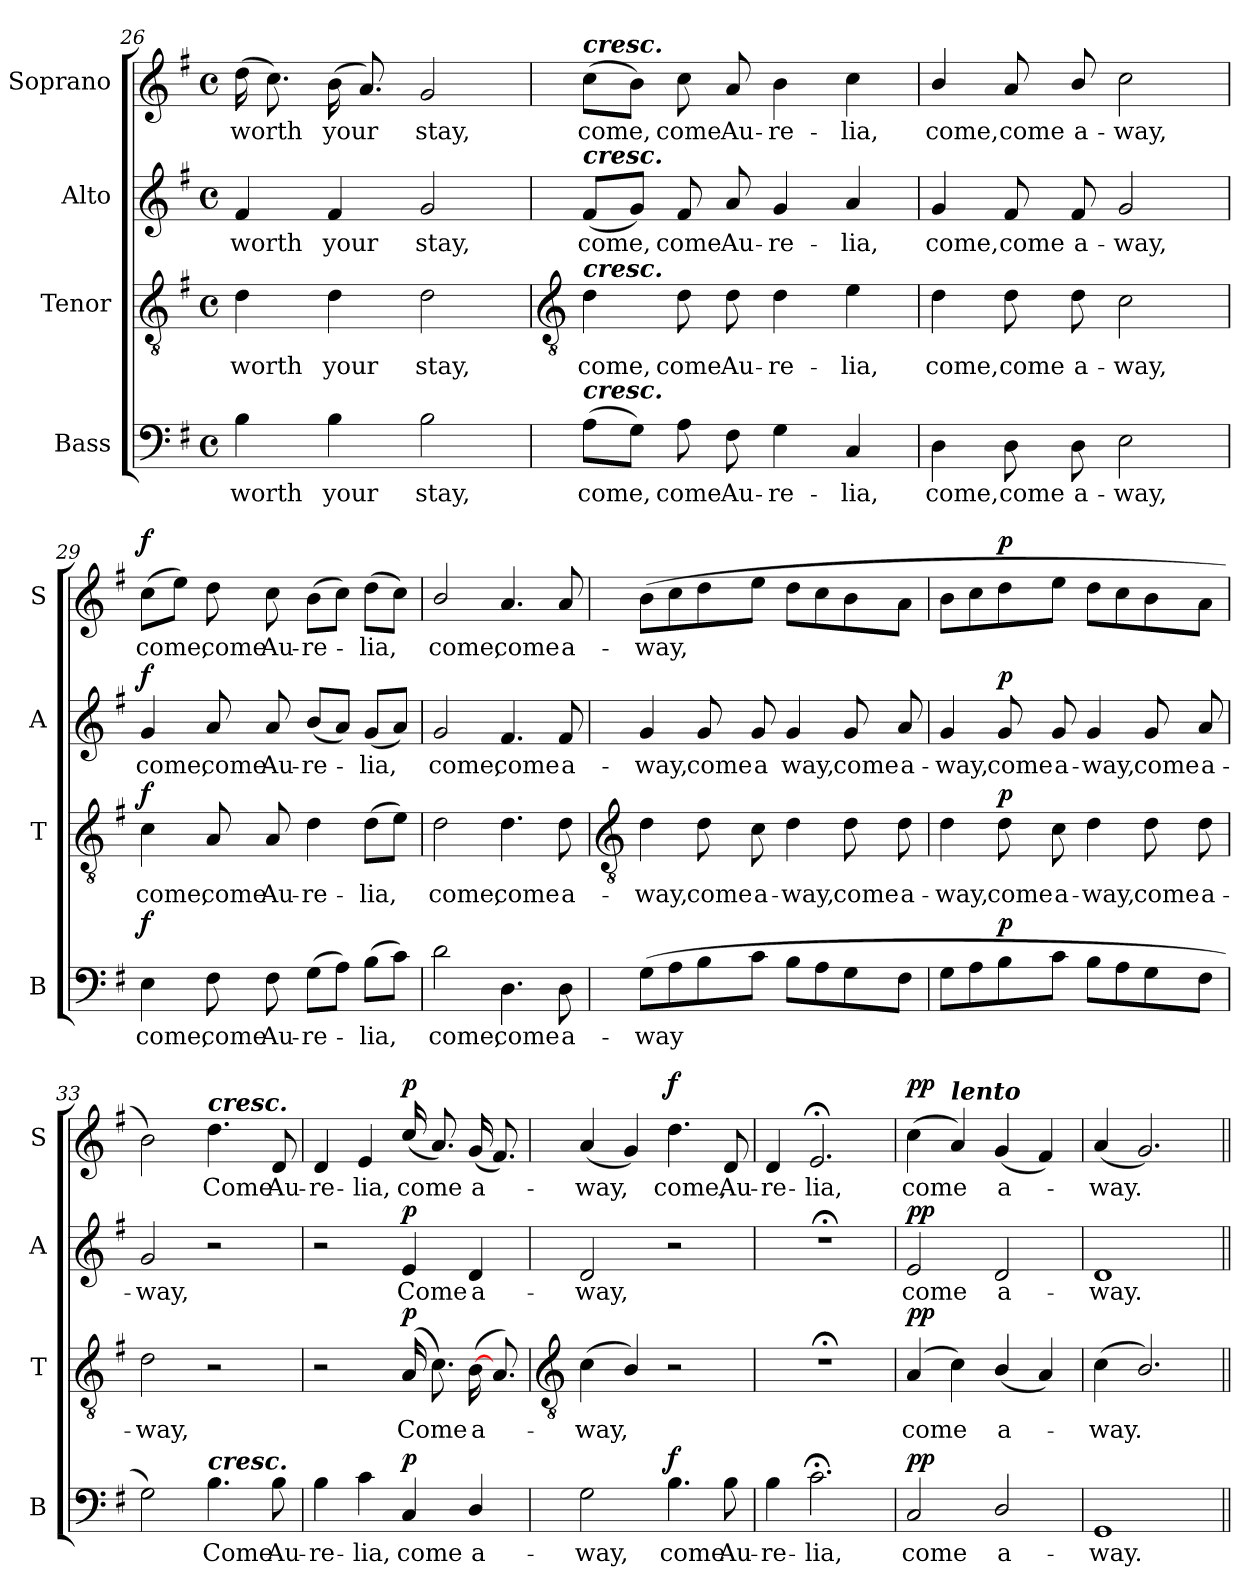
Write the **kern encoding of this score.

**kern	**text	**dynam	**kern	**text	**dynam	**kern	**text	**dynam	**kern	**text	**dynam
*part4	*part4	*part4	*part3	*part3	*part3	*part2	*part2	*part2	*part1	*part1	*part1
*staff4	*staff4	*staff4	*staff3	*staff3	*staff3	*staff2	*staff2	*staff2	*staff1	*staff1	*staff1
*I"Bass	*	*	*I"Tenor	*	*	*I"Alto	*	*	*I"Soprano	*	*
*I'B	*	*	*I'T	*	*	*I'A	*	*	*I'S	*	*
*clefF4	*	*	*clefGv2	*	*	*clefG2	*	*	*clefG2	*	*
*k[f#]	*	*	*k[f#]	*	*	*k[f#]	*	*	*k[f#]	*	*
*G:	*	*	*G:	*	*	*G:	*	*	*G:	*	*
*M4/4	*	*	*M4/4	*	*	*M4/4	*	*	*M4/4	*	*
*met(c)	*	*	*met(c)	*	*	*met(c)	*	*	*met(c)	*	*
=26	=26	=26	=26	=26	=26	=26	=26	=26	=26	=26	=26
!	!LO:LY:b	!	!	!LO:LY:b	!	!	!LO:LY:b	!	!	!LO:LY:b	!
4B	worth	.	4d	worth	.	4f#/	worth	.	(>16ddLL	worth	.
.	.	.	.	.	.	.	.	.	8.ccJ)	.	.
!	!LO:LY:b	!	!	!LO:LY:b	!	!	!LO:LY:b	!	!	!LO:LY:b	!
4B	your	.	4d	your	.	4f#/	your	.	(<16bLL	your	.
.	.	.	.	.	.	.	.	.	8.aJ)	.	.
!	!LO:LY:b	!	!	!LO:LY:b	!	!	!LO:LY:b	!	!	!LO:LY:b	!
2B	stay,	.	2d	stay,	.	2g/	stay,	.	2g	stay,	.
!!LO:LB:g=z
=27	=27	=27	=27	=27	=27	=27	=27	=27	=27	=27	=27
*	*	*	*clefGv2	*	*	*	*	*	*	*	*
!	!	!	!	!	!	!	!	!	!LO:TX:a:Bi:t=cresc.	!	!
!	!	!	!	!	!	!LO:TX:a:Bi:t=cresc.	!	!	!	!	!
!	!	!	!LO:TX:a:Bi:t=cresc.	!	!	!	!	!	!	!	!
!LO:TX:a:Bi:t=cresc.	!	!	!	!	!	!	!	!	!	!	!
!	!LO:LY:b	!	!	!LO:LY:b	!	!	!LO:LY:b	!	!	!LO:LY:b	!
(>8AL	come,	.	4d	come,	.	(<8f#/L	come,	.	(>8ccL	come,	.
8GJ)	.	.	.	.	.	8g\J)	.	.	8bJ)	.	.
!	!LO:LY:b	!	!	!LO:LY:b	!	!	!LO:LY:b	!	!	!LO:LY:b	!
8A	come	.	8d	come	.	8f#/	come	.	8cc	come	.
!	!LO:LY:b	!	!	!LO:LY:b	!	!	!LO:LY:b	!	!	!LO:LY:b	!
8F#	Au-	.	8d	Au-	.	8a/	Au-	.	8a	Au-	.
!	!LO:LY:b	!	!	!LO:LY:b	!	!	!LO:LY:b	!	!	!LO:LY:b	!
4G	-re-	.	4d	-re-	.	4g/	-re-	.	4b	-re-	.
!	!LO:LY:b	!	!	!LO:LY:b	!	!	!LO:LY:b	!	!	!LO:LY:b	!
4C	-lia,	.	4e	-lia,	.	4a/	-lia,	.	4cc	-lia,	.
=28	=28	=28	=28	=28	=28	=28	=28	=28	=28	=28	=28
!	!LO:LY:b	!	!	!LO:LY:b	!	!	!LO:LY:b	!	!	!LO:LY:b	!
4D	come,	.	4d	come,	.	4g/	come,	.	4b/	come,	.
!	!LO:LY:b	!	!	!LO:LY:b	!	!	!LO:LY:b	!	!	!LO:LY:b	!
8D	come	.	8d	come	.	8f#/	come	.	8a	come	.
!	!LO:LY:b	!	!	!LO:LY:b	!	!	!LO:LY:b	!	!	!LO:LY:b	!
8D	a-	.	8d	a-	.	8f#/	a-	.	8b/	a-	.
!	!LO:LY:b	!	!	!LO:LY:b	!	!	!LO:LY:b	!	!	!LO:LY:b	!
2E	-way,	.	2c	-way,	.	2g/	-way,	.	2cc	-way,	.
=29	=29	=29	=29	=29	=29	=29	=29	=29	=29	=29	=29
!	!LO:LY:b	!LO:DY:b	!	!LO:LY:b	!LO:DY:b	!	!LO:LY:b	!LO:DY:b	!	!LO:LY:b	!LO:DY:b
4E	come,	f	4c	come,	f	4g/	come,	f	(>8ccL	come,	f
.	.	.	.	.	.	.	.	.	8eeJ)	.	.
!	!LO:LY:b	!	!	!LO:LY:b	!	!	!LO:LY:b	!	!	!LO:LY:b	!
8F#	come	.	8A	come	.	8a/	come	.	8dd	come	.
!	!LO:LY:b	!	!	!LO:LY:b	!	!	!LO:LY:b	!	!	!LO:LY:b	!
8F#	Au-	.	8A	Au-	.	8a/	Au-	.	8cc	Au-	.
!	!LO:LY:b	!	!	!LO:LY:b	!	!	!LO:LY:b	!	!	!LO:LY:b	!
(>8GL	-re-	.	4d	-re-	.	(<8b/L	-re-	.	(>8bL	-re-	.
8AJ)	.	.	.	.	.	8a\J)	.	.	8ccJ)	.	.
!	!LO:LY:b	!	!	!LO:LY:b	!	!	!LO:LY:b	!	!	!LO:LY:b	!
(>8BL	lia,	.	(>8dL	-lia,	.	(<8gL	lia,	.	(>8ddL	lia,	.
8cJ)	.	.	8eJ)	.	.	8aJ)	.	.	8ccJ)	.	.
=30	=30	=30	=30	=30	=30	=30	=30	=30	=30	=30	=30
!	!LO:LY:b	!	!	!LO:LY:b	!	!	!LO:LY:b	!	!	!LO:LY:b	!
2d	come,	.	2d	come,	.	2g/	come,	.	2b/	come,	.
!	!LO:LY:b	!	!	!LO:LY:b	!	!	!LO:LY:b	!	!	!LO:LY:b	!
4.D	come	.	4.d	come	.	4.f#/	come	.	4.a	come	.
!	!LO:LY:b	!	!	!LO:LY:b	!	!	!LO:LY:b	!	!	!LO:LY:b	!
8D	a-	.	8d	a-	.	8f#/	a-	.	8a	a-	.
!!LO:LB:g=z
=31	=31	=31	=31	=31	=31	=31	=31	=31	=31	=31	=31
*	*	*	*clefGv2	*	*	*	*	*	*	*	*
!	!LO:LY:b	!	!	!LO:LY:b	!	!	!LO:LY:b	!	!	!LO:LY:b	!
(>8GL	-way	.	4d	-way,	.	4g	-way,	.	(>8bL	-way,	.
8A	.	.	.	.	.	.	.	.	8cc	.	.
!	!	!	!	!LO:LY:b	!	!	!LO:LY:b	!	!	!	!
8B	.	.	8d	come	.	8g	come	.	8dd	.	.
!	!	!	!	!LO:LY:b	!	!	!LO:LY:b	!	!	!	!
8cJ	.	.	8c	a-	.	8g	a	.	8eeJ	.	.
!	!	!	!	!LO:LY:b	!	!	!LO:LY:b	!	!	!	!
8BL	.	.	4d	-way,	.	4g	way,	.	8ddL	.	.
8A	.	.	.	.	.	.	.	.	8cc	.	.
!	!	!	!	!LO:LY:b	!	!	!LO:LY:b	!	!	!	!
8G	.	.	8d	come	.	8g	come	.	8b	.	.
!	!	!	!	!LO:LY:b	!	!	!LO:LY:b	!	!	!	!
8F#J	.	.	8d	a-	.	8a	a-	.	8aJ	.	.
=32	=32	=32	=32	=32	=32	=32	=32	=32	=32	=32	=32
!	!	!	!	!LO:LY:b	!	!	!LO:LY:b	!	!	!	!
8GL	.	.	4d	-way,	.	4g	-way,	.	8bL	.	.
8A	.	.	.	.	.	.	.	.	8cc	.	.
!	!	!LO:DY:b	!	!LO:LY:b	!LO:DY:b	!	!LO:LY:b	!LO:DY:b	!	!	!LO:DY:b
8B	.	p	8d	come	p	8g	come	p	8dd	.	p
!	!	!	!	!LO:LY:b	!	!	!LO:LY:b	!	!	!	!
8cJ	.	.	8c	a-	.	8g	a-	.	8eeJ	.	.
!	!	!	!	!LO:LY:b	!	!	!LO:LY:b	!	!	!	!
8BL	.	.	4d	-way,	.	4g	-way,	.	8ddL	.	.
8A	.	.	.	.	.	.	.	.	8cc	.	.
!	!	!	!	!LO:LY:b	!	!	!LO:LY:b	!	!	!	!
8G	.	.	8d	come	.	8g	come	.	8b	.	.
!	!	!	!	!LO:LY:b	!	!	!LO:LY:b	!	!	!	!
8F#J	.	.	8d	a-	.	8a	a-	.	8aJ	.	.
=33	=33	=33	=33	=33	=33	=33	=33	=33	=33	=33	=33
!	!	!	!	!LO:LY:b	!	!	!LO:LY:b	!	!	!	!
2G)	.	.	2d	-way,	.	2g	-way,	.	2b)	.	.
!	!	!	!	!	!	!	!	!	!LO:TX:a:Bi:t=cresc.	!	!
!LO:TX:a:Bi:t=cresc.	!	!	!	!	!	!	!	!	!	!	!
!	!LO:LY:b	!	!	!	!	!	!	!	!	!LO:LY:b	!
4.B	Come	.	2r	.	.	2r	.	.	4.dd	Come	.
!	!LO:LY:b	!	!	!	!	!	!	!	!	!LO:LY:b	!
8B	Au-	.	.	.	.	.	.	.	8d	Au-	.
=34	=34	=34	=34	=34	=34	=34	=34	=34	=34	=34	=34
!	!LO:LY:b	!	!	!	!	!	!	!	!	!LO:LY:b	!
4B	-re-	.	2r	.	.	2r	.	.	4d	-re-	.
!	!LO:LY:b	!	!	!	!	!	!	!	!	!LO:LY:b	!
4c	-lia,	.	.	.	.	.	.	.	4e	-lia,	.
!	!LO:LY:b	!LO:DY:b	!	!LO:LY:b	!LO:DY:b	!	!LO:LY:b	!LO:DY:b	!	!LO:LY:b	!LO:DY:b
4C	come	p	(>16ALL	Come	p	4e	Come	p	(<16cc/LL	come	p
.	.	.	8.cJ)	.	.	.	.	.	8.a/J)	.	.
!	!LO:LY:b	!	!	!LO:LY:b	!	!	!LO:LY:b	!	!	!LO:LY:b	!
4D/	a-	.	(<[16BLL	a-	.	4d	a-	.	(<16gLL	a-	.
.	.	.	8.AJ)	.	.	.	.	.	8.f#J)	.	.
!!LO:LB:g=z
=35	=35	=35	=35	=35	=35	=35	=35	=35	=35	=35	=35
*	*	*	*clefGv2	*	*	*	*	*	*	*	*
!	!LO:LY:b	!	!	!LO:LY:b	!	!	!LO:LY:b	!	!	!LO:LY:b	!
2G	-way,	.	(<4c	way,	.	2d	-way,	.	(<4a	way,	.
.	.	.	4B/)	.	.	.	.	.	4g)	.	.
!	!LO:LY:b	!LO:DY:b	!	!	!	!	!	!	!	!LO:LY:b	!LO:DY:b
4.B	come	f	2r	.	.	2r	.	.	4.dd	come,	f
!	!LO:LY:b	!	!	!	!	!	!	!	!	!LO:LY:b	!
8B	Au-	.	.	.	.	.	.	.	8d	Au-	.
=36	=36	=36	=36	=36	=36	=36	=36	=36	=36	=36	=36
!	!LO:LY:b	!	!	!	!	!	!	!	!	!LO:LY:b	!
4B	-re-	.	1r;<	.	.	1r;<	.	.	4d	-re-	.
!	!LO:LY:b	!	!	!	!	!	!	!	!	!LO:LY:b	!
2.c;<	-lia,	.	.	.	.	.	.	.	2.e;<	-lia,	.
=37	=37	=37	=37	=37	=37	=37	=37	=37	=37	=37	=37
!	!LO:LY:b	!LO:DY:b	!	!LO:LY:b	!LO:DY:b	!	!LO:LY:b	!LO:DY:b	!	!LO:LY:b	!LO:DY:b
2C	come	pp	(<4A	come	pp	2e	come	pp	(<4cc	come	pp
!	!	!	!	!	!	!	!	!	!LO:TX:a:Bi:t=lento	!	!
.	.	.	4c)	.	.	.	.	.	4a)	.	.
!	!LO:LY:b	!	!	!LO:LY:b	!	!	!LO:LY:b	!	!	!LO:LY:b	!
2D/	a-	.	(<4B/	a-	.	2d	a-	.	(<4g	a-	.
.	.	.	4A)	.	.	.	.	.	4f#)	.	.
=38	=38	=38	=38	=38	=38	=38	=38	=38	=38	=38	=38
!	!LO:LY:b	!	!	!LO:LY:b	!	!	!LO:LY:b	!	!	!LO:LY:b	!
1GG	-way.	.	(<4c	way.	.	1d	-way.	.	(<4a	way.	.
.	.	.	2.B/)	.	.	.	.	.	2.g)	.	.
=||	=||	=||	=||	=||	=||	=||	=||	=||	=||	=||	=||
*-	*-	*-	*-	*-	*-	*-	*-	*-	*-	*-	*-
